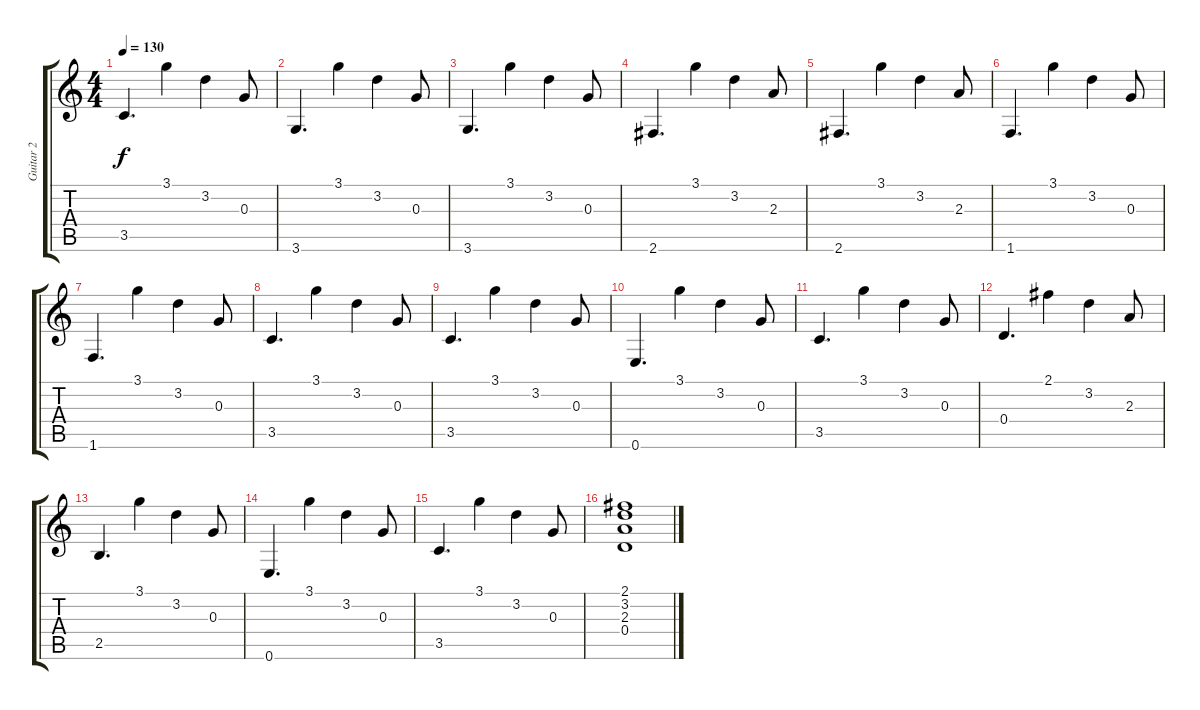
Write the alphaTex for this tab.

\track ("Guitar 2" "Guitar 2") {instrument acousticguitarsteel}
\staff {score tabs}
\tuning (E4 B3 G3 D3 A2 E2) {hide}
\ts (4 4)
\tempo 130
\clef g2
\ks c
3.5.4{d dy f} 3.1.4 3.2.4 0.3.8 |
3.6.4{d} 3.1.4 3.2.4 0.3.8 |
3.6.4{d} 3.1.4 3.2.4 0.3.8 |
2.6.4{d} 3.1.4 3.2.4 2.3.8 |
2.6.4{d} 3.1.4 3.2.4 2.3.8 |
1.6.4{d} 3.1.4 3.2.4 0.3.8 |
1.6.4{d} 3.1.4 3.2.4 0.3.8 |
3.5.4{d} 3.1.4 3.2.4 0.3.8 |
3.5.4{d} 3.1.4 3.2.4 0.3.8 |
0.6.4{d} 3.1.4 3.2.4 0.3.8 |
3.5.4{d} 3.1.4 3.2.4 0.3.8 |
0.4.4{d} 2.1.4 3.2.4 2.3.8 |
2.5.4{d} 3.1.4 3.2.4 0.3.8 |
0.6.4{d} 3.1.4 3.2.4 0.3.8 |
3.5.4{d} 3.1.4 3.2.4 0.3.8 |
(2.1 3.2 2.3 0.4).1
